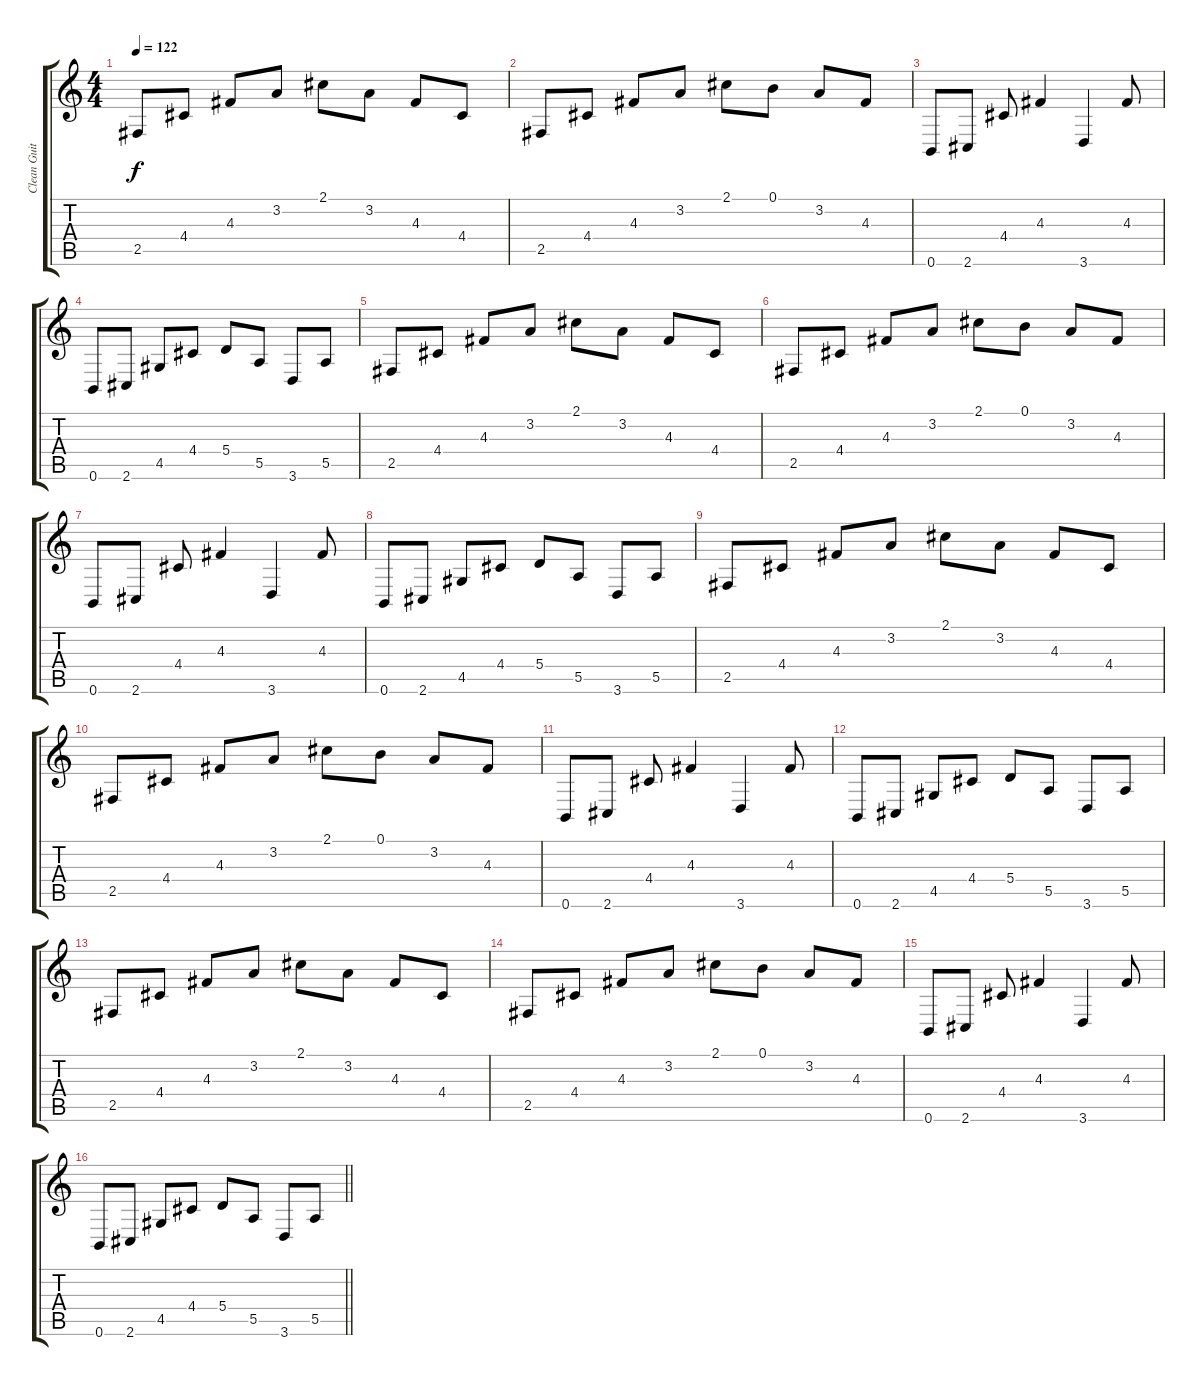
\track ("Clean Guitar" "Clean Guit") {instrument overdrivenguitar}
\staff {score tabs}
\tuning (B3 Gb3 D3 A2 E2 B1) {hide}
\ts (4 4)
\tempo 122
\clef g2
\ks c
2.5.8{dy f} 4.4.8 4.3.8 3.2.8 2.1.8 3.2.8 4.3.8 4.4.8 |
2.5.8 4.4.8 4.3.8 3.2.8 2.1.8 0.1.8 3.2.8 4.3.8 |
0.6.8 2.6.8 4.4.8 4.3.4 3.6.4 4.3.8 |
0.6.8 2.6.8 4.5.8 4.4.8 5.4.8 5.5.8 3.6.8 5.5.8 |
2.5.8 4.4.8 4.3.8 3.2.8 2.1.8 3.2.8 4.3.8 4.4.8 |
2.5.8 4.4.8 4.3.8 3.2.8 2.1.8 0.1.8 3.2.8 4.3.8 |
0.6.8 2.6.8 4.4.8 4.3.4 3.6.4 4.3.8 |
0.6.8 2.6.8 4.5.8 4.4.8 5.4.8 5.5.8 3.6.8 5.5.8 |
2.5.8 4.4.8 4.3.8 3.2.8 2.1.8 3.2.8 4.3.8 4.4.8 |
2.5.8 4.4.8 4.3.8 3.2.8 2.1.8 0.1.8 3.2.8 4.3.8 |
0.6.8 2.6.8 4.4.8 4.3.4 3.6.4 4.3.8 |
0.6.8 2.6.8 4.5.8 4.4.8 5.4.8 5.5.8 3.6.8 5.5.8 |
2.5.8 4.4.8 4.3.8 3.2.8 2.1.8 3.2.8 4.3.8 4.4.8 |
2.5.8 4.4.8 4.3.8 3.2.8 2.1.8 0.1.8 3.2.8 4.3.8 |
0.6.8 2.6.8 4.4.8 4.3.4 3.6.4 4.3.8 |
\barLineRight lightlight
0.6.8 2.6.8 4.5.8 4.4.8 5.4.8 5.5.8 3.6.8 5.5.8
